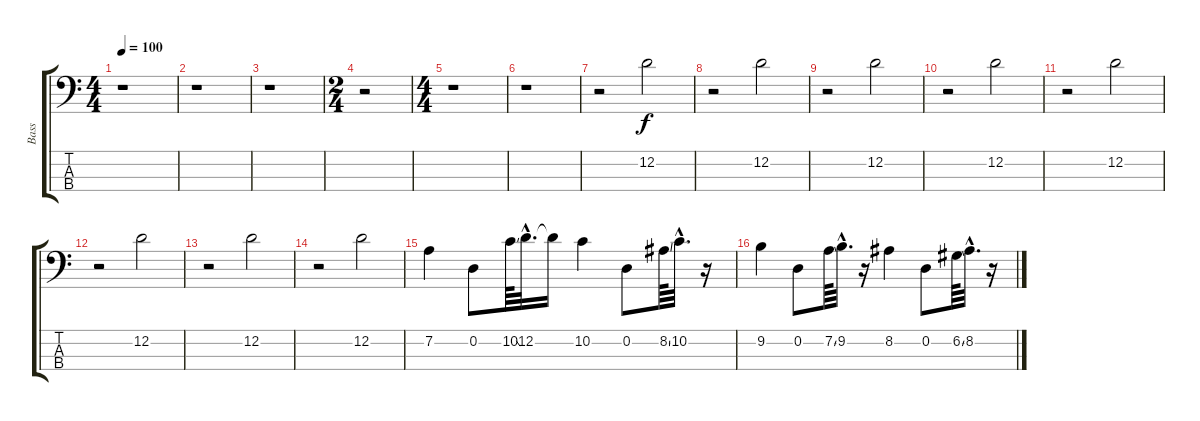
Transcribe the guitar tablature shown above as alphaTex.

\track ("Bass" "Bass") {instrument electricbassfinger}
\staff {score tabs}
\tuning (G2 D2 A1 E1) {hide}
\ts (4 4)
\tempo 100
\clef f4
\ks c
r.1{dy f instrument electricbassfinger} |
r.1 |
r.1 |
\ts (2 4)
r.2 |
\ts (4 4)
r.1 |
r.1 |
r.2 12.2.2 |
r.2 12.2.2 |
r.2 12.2.2 |
r.2 12.2.2 |
r.2 12.2.2 |
r.2 12.2.2 |
r.2 12.2.2 |
r.2 12.2.2 |
7.2.4 0.2.8 10.2{ss}.64 12.2{hac}.32{d} 12.2{t}.16 10.2.4 0.2.8 8.2{ss}.64 10.2{hac}.32{d} r.16 |
9.2.4 0.2.8 7.2{ss}.64 9.2{hac}.32{d} r.16 8.2.4 0.2.8 6.2{ss}.64 8.2{hac}.32{d} r.16
